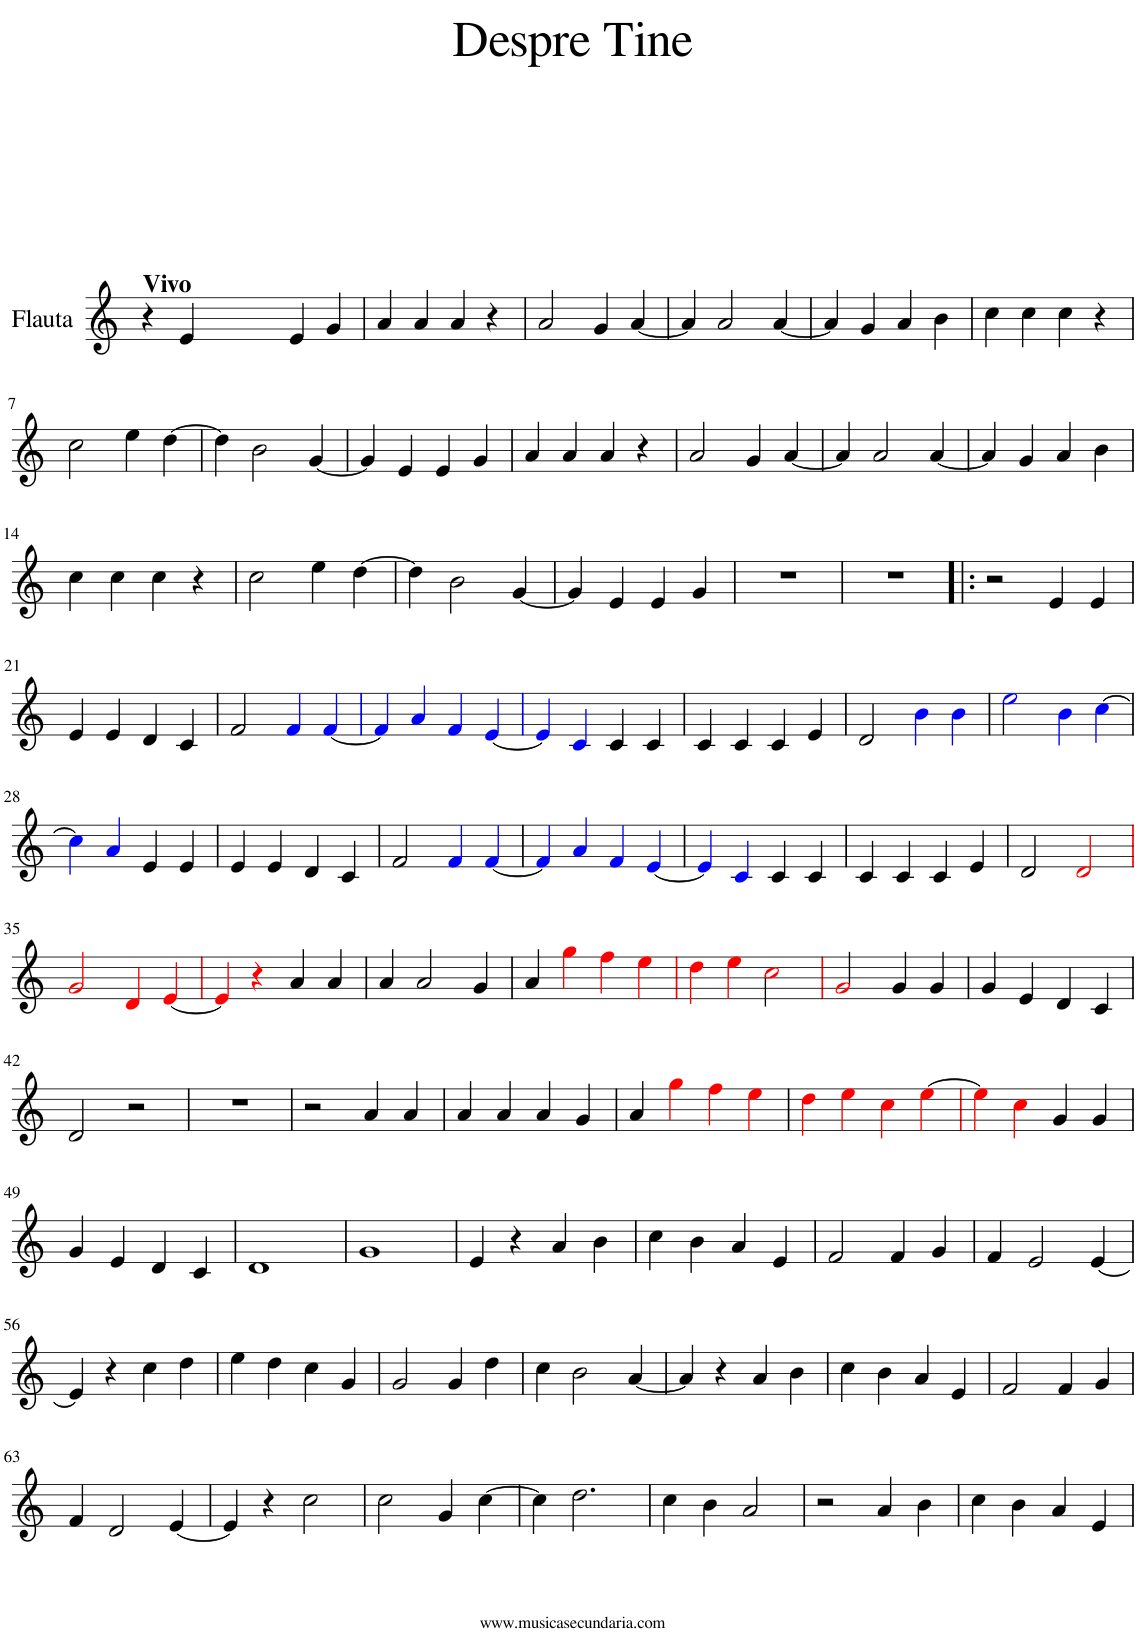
**kern
*part1
*staff1
*I"Flauta
*I'Fl
*clefG2
*k[]
=1
!LO:TX:a:B:t=Vivo
4r
4e/
4e/
4g/
=2
4a/
4a/
4a/
4r
=3
2a/
4g/
[4a/
=4
4a/]
2a/
[4a/
=5
4a/]
4g/
4a/
4b\
=6
4cc\
4cc\
4cc\
4r
!!LO:LB:g=z
=7
2cc\
4ee\
[4dd\
=8
4dd\]
2b\
[4g/
=9
4g/]
4e/
4e/
4g/
=10
4a/
4a/
4a/
4r
=11
2a/
4g/
[4a/
=12
4a/]
2a/
[4a/
=13
4a/]
4g/
4a/
4b\
!!LO:LB:g=z
=14
4cc\
4cc\
4cc\
4r
=15
2cc\
4ee\
[4dd\
=16
4dd\]
2b\
[4g/
=17
4g/]
4e/
4e/
4g/
=18
1r
=19
1r
=20!|:
2r
4e/
4e/
!!LO:LB:g=z
=21
4e/
4e/
4d/
4c/
=22
2f/
4fi/
[4fi/
=23
4fi/]
4ai/
4fi/
[4ei/
=24
4ei/]
4ci/
4c/
4c/
=25
4c/
4c/
4c/
4e/
=26
2d/
4bi\
4bi\
=27
2eei\
4bi\
[4cci\
!!LO:LB:g=z
=28
4cci\]
4ai/
4e/
4e/
=29
4e/
4e/
4d/
4c/
=30
2f/
4fi/
[4fi/
=31
4fi/]
4ai/
4fi/
[4ei/
=32
4ei/]
4ci/
4c/
4c/
=33
4c/
4c/
4c/
4e/
=34
2d/
2dj/
!!LO:LB:g=z
=35
2gj/
4dj/
[4ej/
=36
4ej/]
4r
4a/
4a/
=37
4a/
2a/
4g/
=38
4a/
4ggj\
4ffj\
4eej\
=39
4ddj\
4eej\
2ccj\
=40
2gj/
4g/
4g/
=41
4g/
4e/
4d/
4c/
!!LO:LB:g=z
=42
2d/
2r
=43
1r
=44
2r
4a/
4a/
=45
4a/
4a/
4a/
4g/
=46
4a/
4ggj\
4ffj\
4eej\
=47
4ddj\
4eej\
4ccj\
[4eej\
=48
4eej\]
4ccj\
4g/
4g/
!!LO:LB:g=z
=49
4g/
4e/
4d/
4c/
=50
1d
=51
1g
=52
4e/
4r
4a/
4b\
=53
4cc\
4b\
4a/
4e/
=54
2f/
4f/
4g/
=55
4f/
2e/
[4e/
!!LO:LB:g=z
=56
4e/]
4r
4cc\
4dd\
=57
4ee\
4dd\
4cc\
4g/
=58
2g/
4g/
4dd\
=59
4cc\
2b\
[4a/
=60
4a/]
4r
4a/
4b\
=61
4cc\
4b\
4a/
4e/
=62
2f/
4f/
4g/
!!LO:LB:g=z
=63
4f/
2d/
[4e/
=64
4e/]
4r
2cc\
=65
2cc\
4g/
[4cc\
=66
4cc\]
2.dd\
=67
4cc\
4b\
2a/
=68
2r
4a/
4b\
=69
4cc\
4b\
4a/
4e/
=
*-
